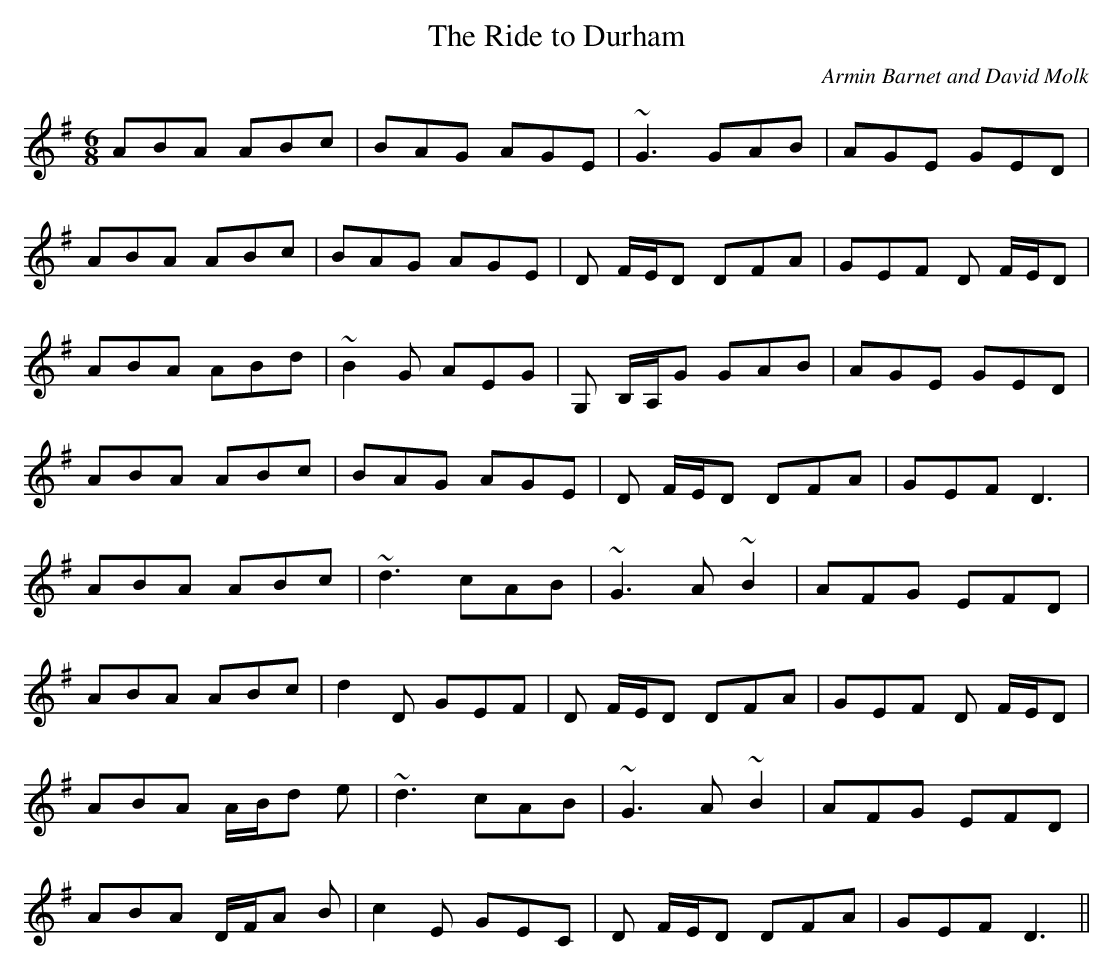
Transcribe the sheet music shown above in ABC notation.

X:1
T:Ride to Durham, The
M:6/8
L:1/8
C:Armin Barnet and David Molk
K:DMix
ABA ABc|BAG AGE|~G3 GAB|AGE GED|
!ABA ABc|BAG AGE|D F/2E/2D DFA|GEF D F/2E/2D|
!ABA ABd|~B2G AEG|G, B,/2A,/2G GAB|AGE GED|
!ABA ABc|BAG AGE|D F/2E/2D DFA|GEF D3|
!ABA ABc|~d3 cAB|~G3 A~B2|AFG EFD|
!ABA ABc|d2D GEF|D F/2E/2D DFA|GEF D F/2E/2D|
!ABA A/2B/2d e|~d3 cAB|~G3 A~B2|AFG EFD|
!ABA D/2F/2A B|c2E GEC|D F/2E/2D DFA|GEF D3||
